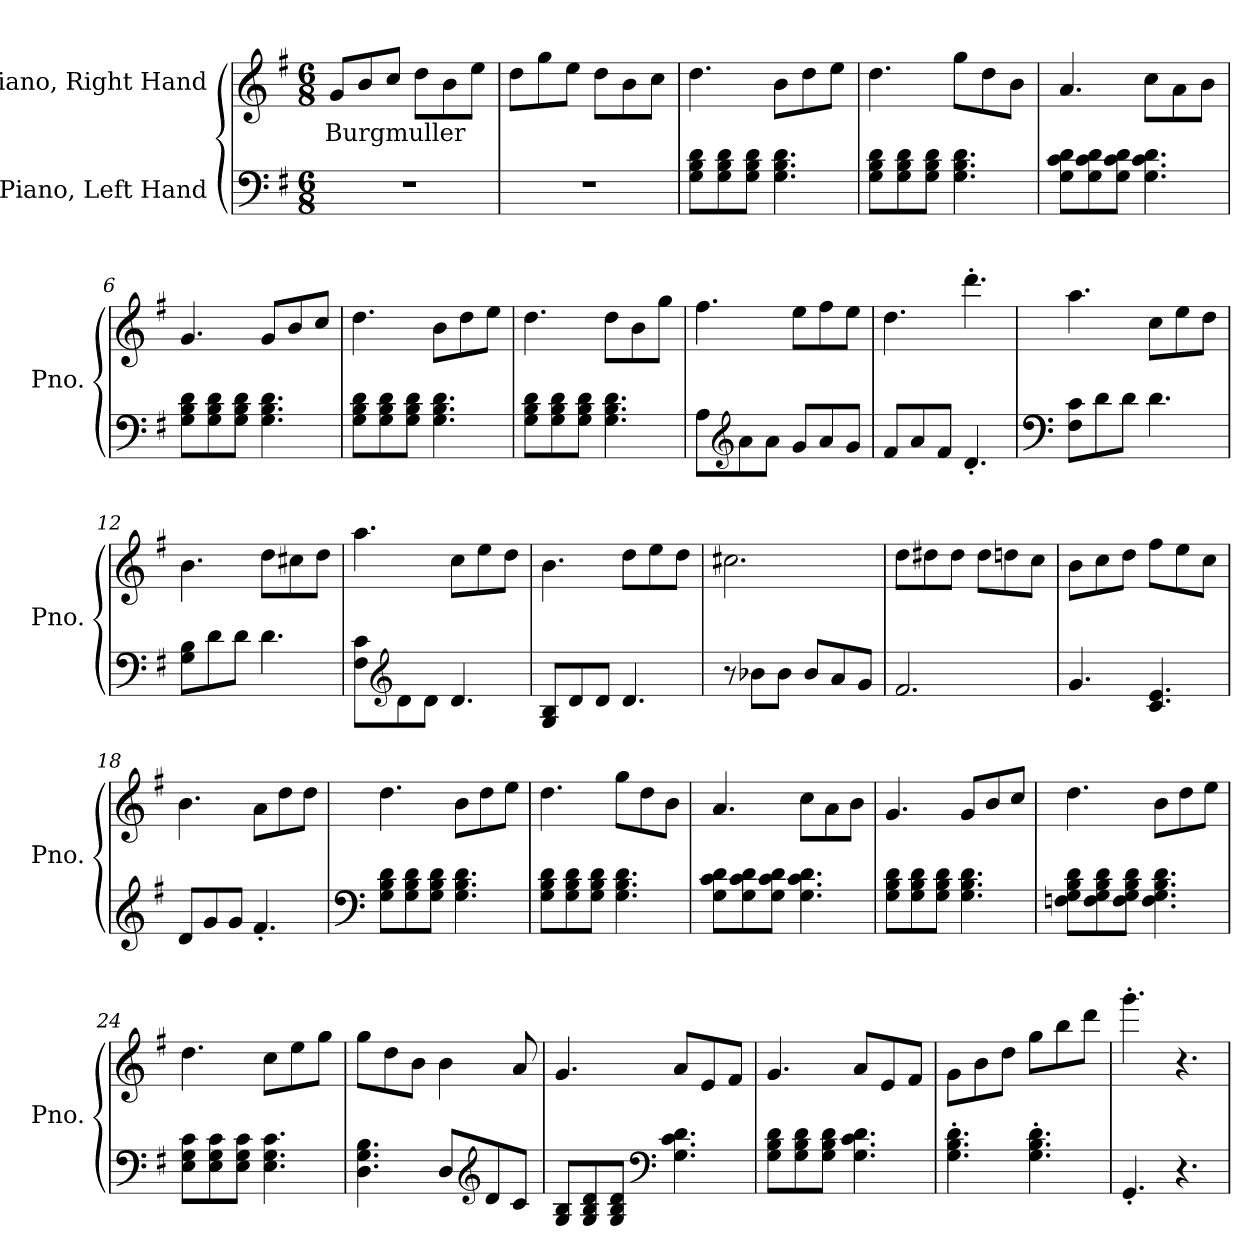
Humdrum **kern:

**kern	**kern	**text
*part2	*part1	*part1
*staff2	*staff1	*staff1
*I"Piano, Left Hand	*I"Piano, Right Hand	*
*I'Pno.	*I'Pno.	*
*clefF4	*clefG2	*
*k[f#]	*k[f#]	*
*M6/8	*M6/8	*
*MM100	*MM100	*
=1	=1	=1
!	!	!LO:LY:b
2.r	8g/L	Burgmuller
.	8b/	.
.	8cc/J	.
.	8dd\L	.
.	8b\	.
.	8ee\J	.
=2	=2	=2
2.r	8dd\L	.
.	8gg\	.
.	8ee\J	.
.	8dd\L	.
.	8b\	.
.	8cc\J	.
=3	=3	=3
8G\ 8B\ 8d\L	4.dd\	.
8G\ 8B\ 8d\	.	.
8G\ 8B\ 8d\J	.	.
4.G\ 4.B\ 4.d\	8b\L	.
.	8dd\	.
.	8ee\J	.
=4	=4	=4
8G\ 8B\ 8d\L	4.dd\	.
8G\ 8B\ 8d\	.	.
8G\ 8B\ 8d\J	.	.
4.G\ 4.B\ 4.d\	8gg\L	.
.	8dd\	.
.	8b\J	.
!!LO:LB:g=z
=5	=5	=5
8G\ 8c\ 8d\L	4.a/	.
8G\ 8c\ 8d\	.	.
8G\ 8c\ 8d\J	.	.
4.G\ 4.c\ 4.d\	8cc\L	.
.	8a\	.
.	8b\J	.
=6	=6	=6
8G\ 8B\ 8d\L	4.g/	.
8G\ 8B\ 8d\	.	.
8G\ 8B\ 8d\J	.	.
4.G\ 4.B\ 4.d\	8g/L	.
.	8b/	.
.	8cc/J	.
=7	=7	=7
8G\ 8B\ 8d\L	4.dd\	.
8G\ 8B\ 8d\	.	.
8G\ 8B\ 8d\J	.	.
4.G\ 4.B\ 4.d\	8b\L	.
.	8dd\	.
.	8ee\J	.
=8	=8	=8
8G\ 8B\ 8d\L	4.dd\	.
8G\ 8B\ 8d\	.	.
8G\ 8B\ 8d\J	.	.
4.G\ 4.B\ 4.d\	8dd\L	.
.	8b\	.
.	8gg\J	.
=9	=9	=9
8A\L	4.ff#\	.
*clefG2	*	*
8a\	.	.
8a\J	.	.
8g/L	8ee\L	.
8a/	8ff#\	.
8g/J	8ee\J	.
!!LO:LB:g=z
=10	=10	=10
8f#/L	4.dd\	.
8a/	.	.
8f#/J	.	.
4.d'/	4.ddd'\	.
=11	=11	=11
*clefF4	*	*
8F#\ 8c\L	4.aa\	.
8d\	.	.
8d\J	.	.
4.d\	8cc\L	.
.	8ee\	.
.	8dd\J	.
=12	=12	=12
8G\ 8B\L	4.b\	.
8d\	.	.
8d\J	.	.
4.d\	8dd\L	.
.	8cc#X\	.
.	8dd\J	.
=13	=13	=13
8F#\ 8c\L	4.aa\	.
*clefG2	*	*
8d\	.	.
8d\J	.	.
4.d/	8cc\L	.
.	8ee\	.
.	8dd\J	.
=14	=14	=14
8G/ 8B/L	4.b\	.
8d/	.	.
8d/J	.	.
4.d/	8dd\L	.
.	8ee\	.
.	8dd\J	.
!!LO:LB:g=z
=15	=15	=15
8r	2.cc#X\	.
8b-X\L	.	.
8b-\J	.	.
8b-/L	.	.
8a/	.	.
8g/J	.	.
=16	=16	=16
2.f#/	8dd\L	.
.	8dd#X\	.
.	8dd#\J	.
.	8dd#\L	.
.	8ddn\	.
.	8cc\J	.
=17	=17	=17
4.g/	8b\L	.
.	8cc\	.
.	8dd\J	.
4.c/ 4.e/	8ff#\L	.
.	8ee\	.
.	8cc\J	.
=18	=18	=18
8d/L	4.b\	.
8g/	.	.
8g/J	.	.
4.f#'/	8a\L	.
.	8dd\	.
.	8dd\J	.
=19	=19	=19
*clefF4	*	*
8G\ 8B\ 8d\L	4.dd\	.
8G\ 8B\ 8d\	.	.
8G\ 8B\ 8d\J	.	.
4.G\ 4.B\ 4.d\	8b\L	.
.	8dd\	.
.	8ee\J	.
!!LO:LB:g=z
=20	=20	=20
8G\ 8B\ 8d\L	4.dd\	.
8G\ 8B\ 8d\	.	.
8G\ 8B\ 8d\J	.	.
4.G\ 4.B\ 4.d\	8gg\L	.
.	8dd\	.
.	8b\J	.
=21	=21	=21
8G\ 8c\ 8d\L	4.a/	.
8G\ 8c\ 8d\	.	.
8G\ 8c\ 8d\J	.	.
4.G\ 4.c\ 4.d\	8cc\L	.
.	8a\	.
.	8b\J	.
=22	=22	=22
8G\ 8B\ 8d\L	4.g/	.
8G\ 8B\ 8d\	.	.
8G\ 8B\ 8d\J	.	.
4.G\ 4.B\ 4.d\	8g/L	.
.	8b/	.
.	8cc/J	.
=23	=23	=23
8Fn\ 8G\ 8B\ 8d\L	4.dd\	.
8F\ 8G\ 8B\ 8d\	.	.
8F\ 8G\ 8B\ 8d\J	.	.
4.F\ 4.G\ 4.B\ 4.d\	8b\L	.
.	8dd\	.
.	8ee\J	.
!!LO:LB:g=z
=24	=24	=24
8E\ 8G\ 8c\L	4.dd\	.
8E\ 8G\ 8c\	.	.
8E\ 8G\ 8c\J	.	.
4.E\ 4.G\ 4.c\	8cc\L	.
.	8ee\	.
.	8gg\J	.
=25	=25	=25
4.D\ 4.G\ 4.B\	8gg\L	.
.	8dd\	.
.	8b\J	.
8D/L	4b\	.
*clefG2	*	*
8d/	.	.
8c/J	8a/	.
=26	=26	=26
8G/ 8B/L	4.g/	.
8G/ 8B/ 8d/	.	.
8G/ 8B/ 8d/J	.	.
*clefF4	*	*
4.G\ 4.c\ 4.d\	8a/L	.
.	8e/	.
.	8f#/J	.
=27	=27	=27
8G\ 8B\ 8d\L	4.g/	.
8G\ 8B\ 8d\	.	.
8G\ 8B\ 8d\J	.	.
4.G\ 4.c\ 4.d\	8a/L	.
.	8e/	.
.	8f#/J	.
=28	=28	=28
4.G\' 4.B\' 4.d\'	8g\L	.
.	8b\	.
.	8dd\J	.
4.G\' 4.B\' 4.d\'	8gg\L	.
.	8bb\	.
.	8ddd\J	.
!!LO:PB:g=z
=29	=29	=29
4.GG'/	4.ggg'\	.
4.r	4.r	.
=	=	=
*-	*-	*-
